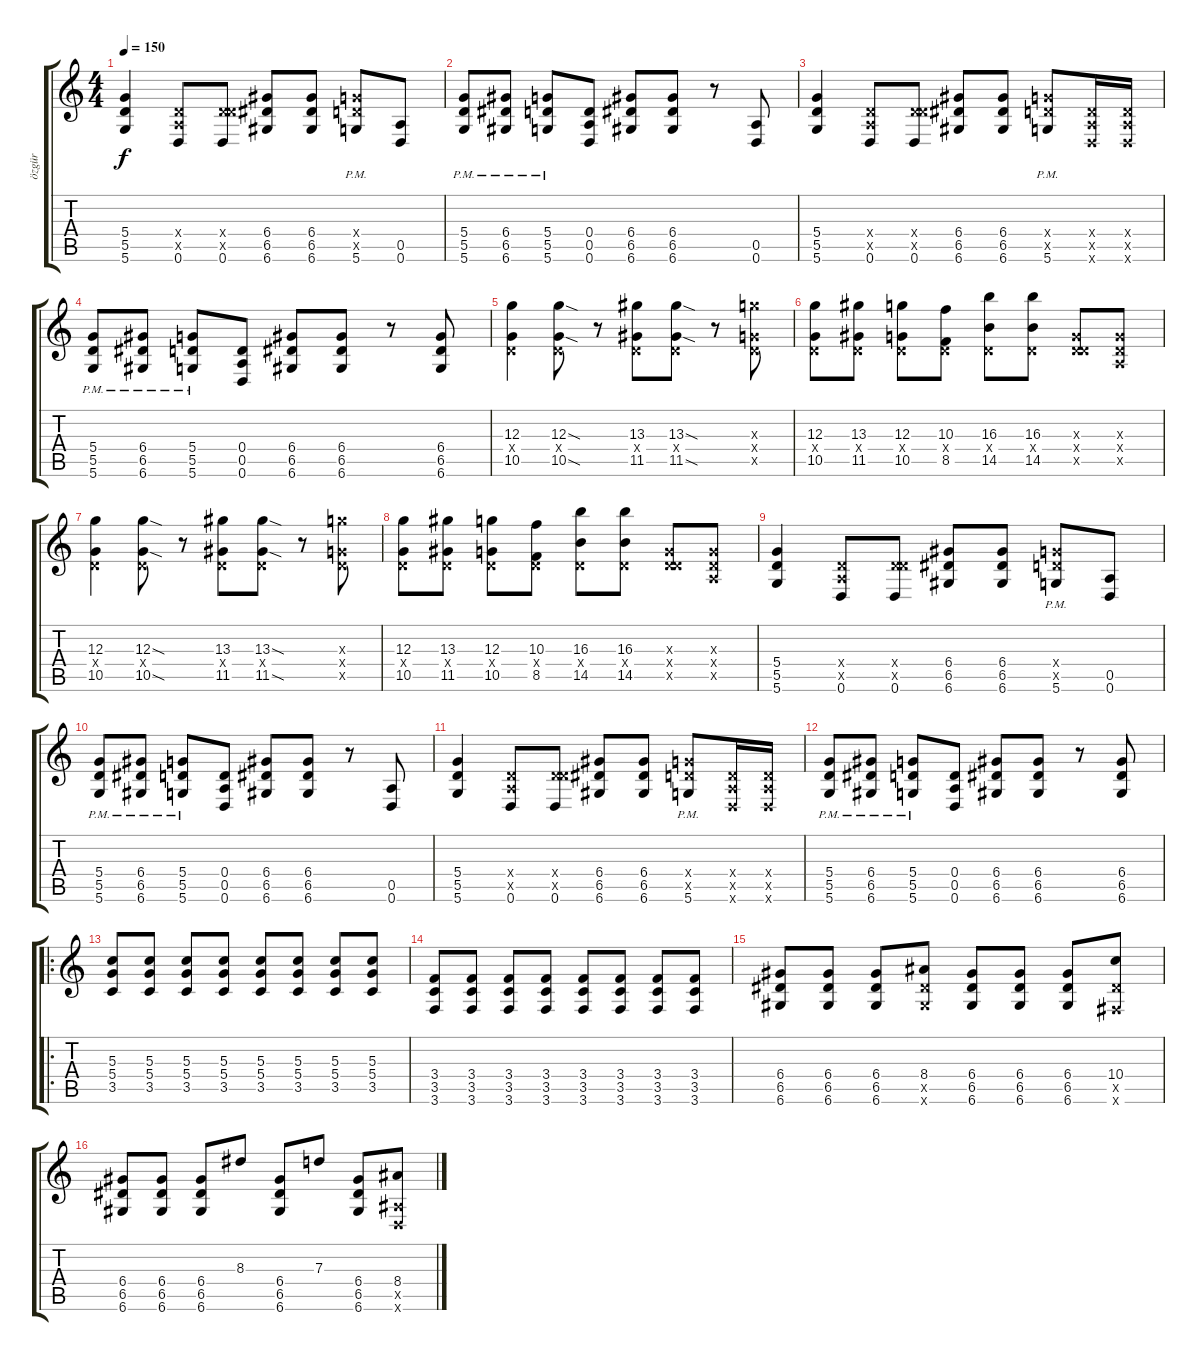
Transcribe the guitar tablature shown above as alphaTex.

\track ("özgür" "özgür") {instrument overdrivenguitar}
\staff {score tabs}
\tuning (E4 B3 G3 D3 A2 D2) {hide}
\ts (4 4)
\tempo 150
\clef g2
\ks c
(5.4 5.5 5.6).4{dy f} (0.4{x} 0.5{x} 0.6).8 (0.4{x} 5.5{x} 0.6).8 (6.4 6.5 6.6).8 (6.4 6.5 6.6).8 (5.4{x} 5.5{x} 5.6{pm}).8 (0.5 0.6).8 |
(5.4{pm} 5.5{pm} 5.6{pm}).8 (6.4{pm} 6.5{pm} 6.6{pm}).8 (5.4{pm} 5.5{pm} 5.6{pm}).8 (0.4 0.5 0.6).8 (6.4 6.5 6.6).8 (6.4 6.5 6.6).8 r.8 (0.5 0.6).8 |
(5.4 5.5 5.6).4 (0.4{x} 0.5{x} 0.6).8 (0.4{x} 5.5{x} 0.6).8 (6.4 6.5 6.6).8 (6.4 6.5 6.6).8 (5.4{x} 5.5{x} 5.6{pm}).8 (0.4{x} 0.5{x} 0.6{x}).16 (0.4{x} 0.5{x} 0.6{x}).16 |
(5.4{pm} 5.5{pm} 5.6{pm}).8 (6.4{pm} 6.5{pm} 6.6{pm}).8 (5.4{pm} 5.5{pm} 5.6{pm}).8 (0.4 0.5 0.6).8 (6.4 6.5 6.6).8 (6.4 6.5 6.6).8 r.8 (6.4 6.5 6.6).8 |
(12.3 0.4{x} 10.5).4{volume 16} (12.3{sod} 0.4{x} 10.5{sod}).8 r.8 (13.3 0.4{x} 11.5).8 (13.3{sod} 0.4{x} 11.5{sod}).8 r.8 (12.3{x} 0.4{x} 10.5{x}).8 |
(12.3 0.4{x} 10.5).8 (13.3 0.4{x} 11.5).8 (12.3 0.4{x} 10.5).8 (10.3 0.4{x} 8.5).8 (16.3 0.4{x} 14.5).8 (16.3 0.4{x} 14.5).8 (0.3{x} 0.4{x} 5.5{x}).8 (0.3{x} 0.4{x} 0.5{x}).8 |
(12.3 0.4{x} 10.5).4 (12.3{sod} 0.4{x} 10.5{sod}).8 r.8 (13.3 0.4{x} 11.5).8 (13.3{sod} 0.4{x} 11.5{sod}).8 r.8 (12.3{x} 0.4{x} 10.5{x}).8 |
(12.3 0.4{x} 10.5).8 (13.3 0.4{x} 11.5).8 (12.3 0.4{x} 10.5).8 (10.3 0.4{x} 8.5).8 (16.3 0.4{x} 14.5).8 (16.3 0.4{x} 14.5).8 (0.3{x} 0.4{x} 5.5{x}).8 (0.3{x} 0.4{x} 0.5{x}).8 |
(5.4 5.5 5.6).4{volume 13} (0.4{x} 0.5{x} 0.6).8 (0.4{x} 5.5{x} 0.6).8 (6.4 6.5 6.6).8 (6.4 6.5 6.6).8 (5.4{x} 5.5{x} 5.6{pm}).8 (0.5 0.6).8 |
(5.4{pm} 5.5{pm} 5.6{pm}).8 (6.4{pm} 6.5{pm} 6.6{pm}).8 (5.4{pm} 5.5{pm} 5.6{pm}).8 (0.4 0.5 0.6).8 (6.4 6.5 6.6).8 (6.4 6.5 6.6).8 r.8 (0.5 0.6).8 |
(5.4 5.5 5.6).4 (0.4{x} 0.5{x} 0.6).8 (0.4{x} 5.5{x} 0.6).8 (6.4 6.5 6.6).8 (6.4 6.5 6.6).8 (5.4{x} 5.5{x} 5.6{pm}).8 (0.4{x} 0.5{x} 0.6{x}).16 (0.4{x} 0.5{x} 0.6{x}).16 |
(5.4{pm} 5.5{pm} 5.6{pm}).8 (6.4{pm} 6.5{pm} 6.6{pm}).8 (5.4{pm} 5.5{pm} 5.6{pm}).8 (0.4 0.5 0.6).8 (6.4 6.5 6.6).8 (6.4 6.5 6.6).8 r.8 (6.4 6.5 6.6).8 |
\ro
(5.3 5.4 3.5).8 (5.3 5.4 3.5).8 (5.3 5.4 3.5).8 (5.3 5.4 3.5).8 (5.3 5.4 3.5).8 (5.3 5.4 3.5).8 (5.3 5.4 3.5).8 (5.3 5.4 3.5).8 |
(3.4 3.5 3.6).8 (3.4 3.5 3.6).8 (3.4 3.5 3.6).8 (3.4 3.5 3.6).8 (3.4 3.5 3.6).8 (3.4 3.5 3.6).8 (3.4 3.5 3.6).8 (3.4 3.5 3.6).8 |
(6.4 6.5 6.6).8 (6.4 6.5 6.6).8 (6.4 6.5 6.6).8 (8.4 6.5{x} 6.6{x}).8 (6.4 6.5 6.6).8 (6.4 6.5 6.6).8 (6.4 6.5 6.6).8 (10.4 6.5{x} 4.6{x}).8 |
(6.4 6.5 6.6).8 (6.4 6.5 6.6).8 (6.4 6.5 6.6).8 8.3.8 (6.4 6.5 6.6).8 7.3.8 (6.4 6.5 6.6).8 (8.4 1.5{x} 0.6{x}).8
